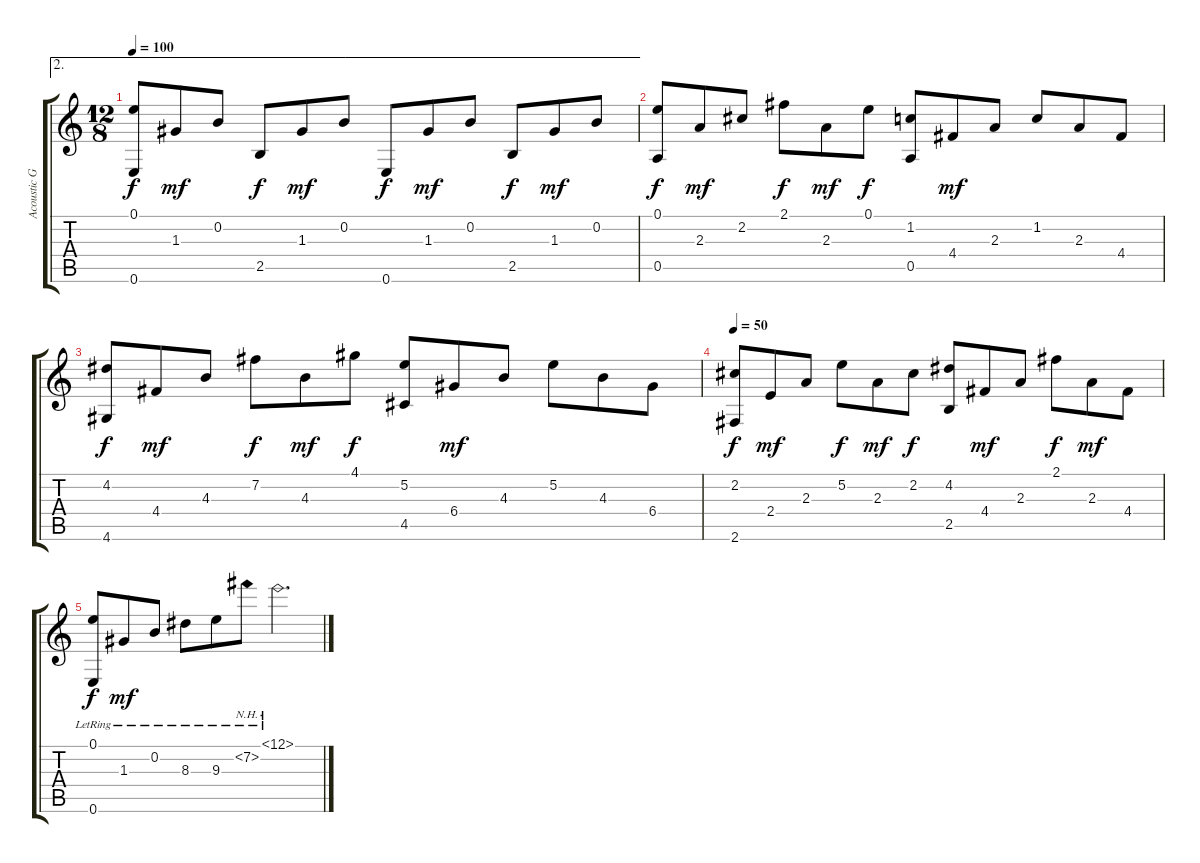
\track ("Acoustic Guitar" "Acoustic G") {instrument acousticguitarnylon}
\staff {score tabs}
\tuning (E4 B3 G3 D3 A2 E2) {hide}
\ae 2
\ts (12 8)
\tempo 100
\clef g2
\ks c
(0.1 0.6).8{dy f} 1.3.8{dy mf} 0.2.8 2.5.8{dy f} 1.3.8{dy mf} 0.2.8 0.6.8{dy f} 1.3.8{dy mf} 0.2.8 2.5.8{dy f} 1.3.8{dy mf} 0.2.8 |
(0.1 0.5).8{dy f} 2.3.8{dy mf} 2.2.8 2.1.8{dy f} 2.3.8{dy mf} 0.1.8{dy f} (1.2 0.5).8 4.4.8{dy mf} 2.3.8 1.2.8 2.3.8 4.4.8 |
(4.2 4.6).8{dy f} 4.4.8{dy mf} 4.3.8 7.2.8{dy f} 4.3.8{dy mf} 4.1.8{dy f} (5.2 4.5).8 6.4.8{dy mf} 4.3.8 5.2.8 4.3.8 6.4.8 |
\tempo 50
(2.2 2.6).8{dy f} 2.4.8{dy mf} 2.3.8 5.2.8{dy f} 2.3.8{dy mf} 2.2.8{dy f} (4.2 2.5).8 4.4.8{dy mf} 2.3.8 2.1.8{dy f} 2.3.8{dy mf} 4.4.8 |
(0.1{lr} 0.6{lr}).8{dy f} 1.3{lr}.8{dy mf} 0.2{lr}.8 8.3{lr}.8 9.3{lr}.8 7.2{nh lr}.8 12.1{nh lr}.2{d}
